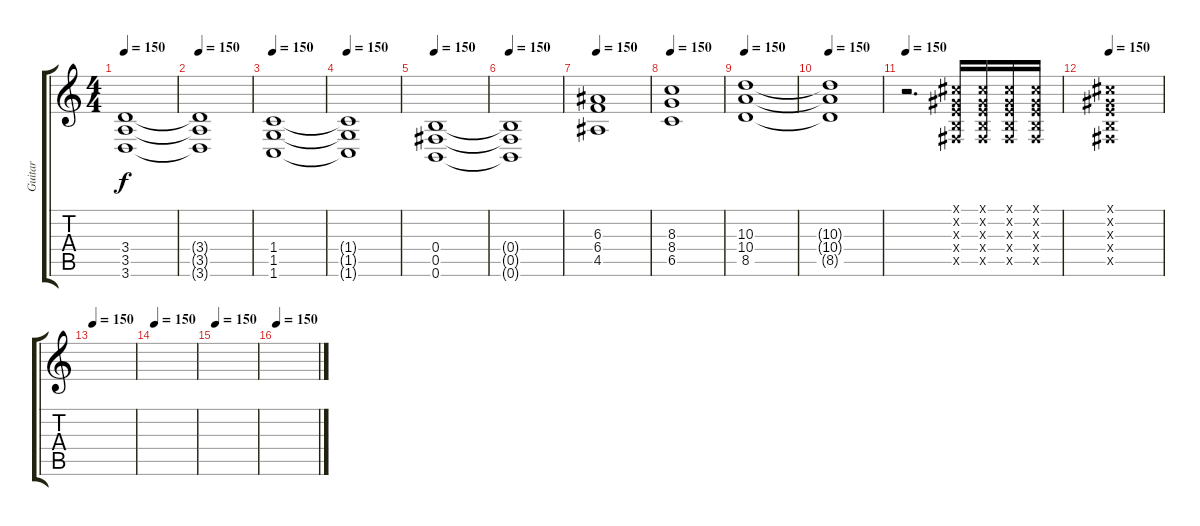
\track ("Guitar" "Guitar") {instrument distortionguitar}
\staff {score tabs}
\tuning (Db4 Ab3 E3 B2 Gb2 B1) {hide}
\ts (4 4)
\tempo 150
\clef g2
\ks c
(3.4 3.5 3.6).1{dy f} |
\tempo 150
(3.4{t} 3.5{t} 3.6{t}).1 |
\tempo 150
(1.4 1.5 1.6).1 |
\tempo 150
(1.4{t} 1.5{t} 1.6{t}).1 |
\tempo 150
(0.4 0.5 0.6).1 |
\tempo 150
(0.4{t} 0.5{t} 0.6{t}).1 |
\tempo 150
(6.3 6.4 4.5).1 |
\tempo 150
(8.3 8.4 6.5).1 |
\tempo 150
(10.3 10.4 8.5).1 |
\tempo 150
(10.3{t} 10.4{t} 8.5{t}).1 |
\tempo 150
r.2{d} (0.1{x} 0.2{x} 0.3{x} 0.4{x} 0.5{x}).16 (0.1{x} 0.2{x} 0.3{x} 0.4{x} 0.5{x}).16 (0.1{x} 0.2{x} 0.3{x} 0.4{x} 0.5{x}).16 (0.1{x} 0.2{x} 0.3{x} 0.4{x} 0.5{x}).16 |
\tempo 150
(0.1{x} 0.2{x} 0.3{x} 0.4{x} 0.5{x}).1 |
\tempo 150
|
\tempo 150
|
\tempo 150
|
\tempo 150
